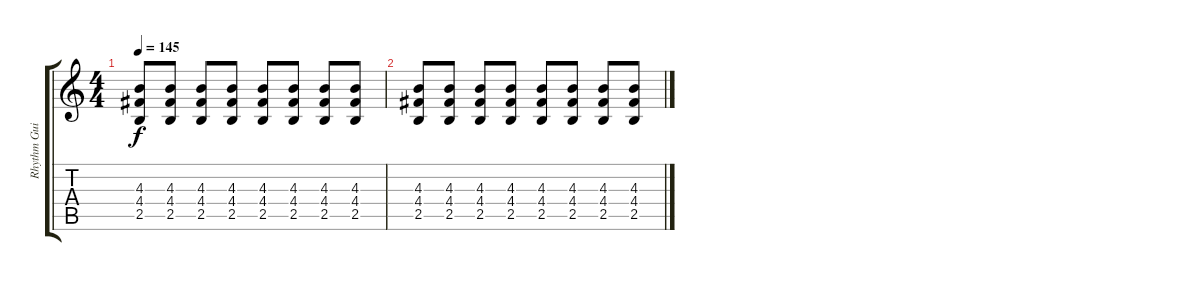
\track ("Rhythm Guitar" "Rhythm Gui") {instrument acousticguitarsteel}
\staff {score tabs}
\tuning (E4 B3 G3 D3 A2 E2) {hide}
\ts (4 4)
\tempo 145
\clef g2
\ks c
(4.3 4.4 2.5).8{dy f} (4.3 4.4 2.5).8 (4.3 4.4 2.5).8 (4.3 4.4 2.5).8 (4.3 4.4 2.5).8 (4.3 4.4 2.5).8 (4.3 4.4 2.5).8 (4.3 4.4 2.5).8 |
(4.3 4.4 2.5).8 (4.3 4.4 2.5).8 (4.3 4.4 2.5).8 (4.3 4.4 2.5).8 (4.3 4.4 2.5).8 (4.3 4.4 2.5).8 (4.3 4.4 2.5).8 (4.3 4.4 2.5).8
